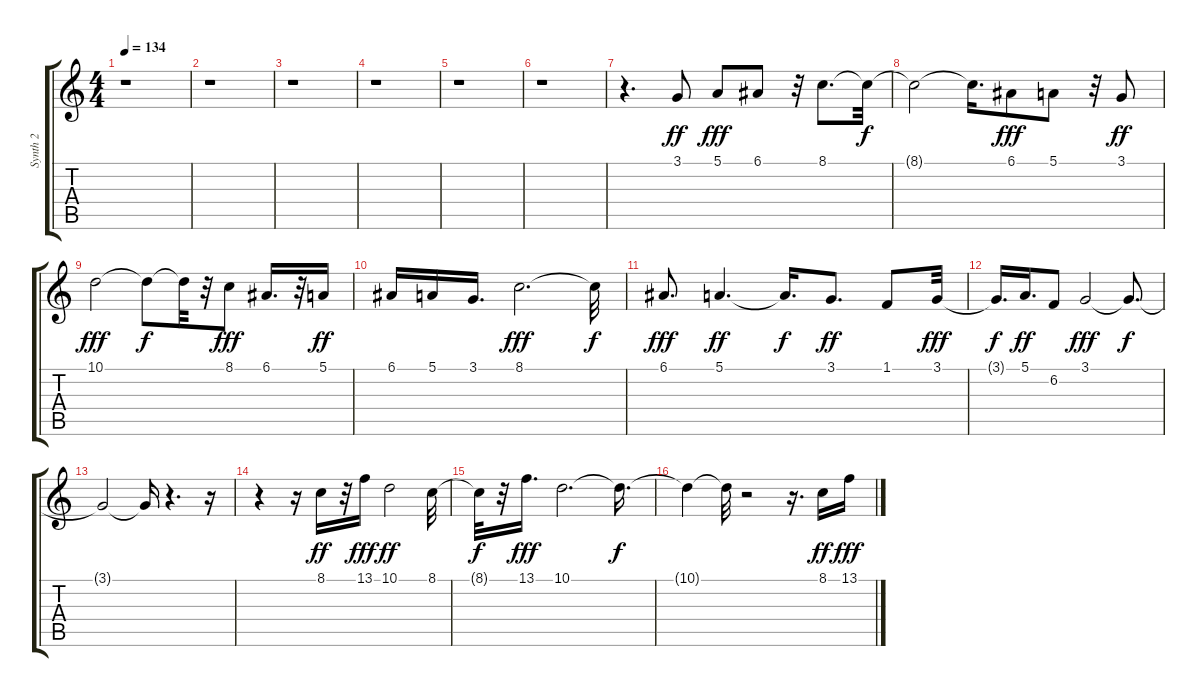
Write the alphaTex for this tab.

\track ("Synth 2" "Synth 2") {instrument lead8bassandlead}
\staff {score tabs}
\tuning (E4 B3 G3 D3 A2 E2) {hide}
\ts (4 4)
\tempo 134
\clef g2
\ks c
r.1{dy f} |
r.1 |
r.1 |
r.1 |
r.1 |
r.1 |
r.4{d} 3.1.8{dy ff} 5.1.8{dy fff} 6.1.8 r.32 8.1.8{d} 8.1{t}.32{dy f} |
8.1{t}.2 8.1{t}.16{d} 6.1.8{dy fff} 5.1.8 r.32 3.1.8{dy ff} |
10.1.2{dy fff} 10.1{t}.8{dy f} 10.1{t}.32 r.32 8.1.8{dy fff} 6.1.16{d} r.32 5.1.16{dy ff} |
6.1.16 5.1.16 3.1.16{d} 8.1.2{d dy fff} 8.1{t}.32{dy f} |
6.1.8{d dy fff} 5.1.4{d dy ff} 5.1{t}.16{d dy f} 3.1.8{d dy ff} 1.1.8 3.1.32{dy fff} |
3.1{t}.16{d dy f} 5.1.16{d dy ff} 6.2.8 3.1.2{dy fff} 3.1{t}.8{d dy f} |
3.1{t}.2 3.1{t}.16 r.4{d} r.16 |
r.4 r.16 8.1.16{dy ff} r.32 13.1.16{dy fff} 10.1.2{dy ff} 8.1.32 |
8.1{t}.32{dy f} r.32 13.1.16{d dy fff} 10.1.2{d} 10.1{t}.16{d dy f} |
10.1{t}.4 10.1{t}.32 r.2 r.16{d} 8.1.16{dy ff} 13.1.16{dy fff}
